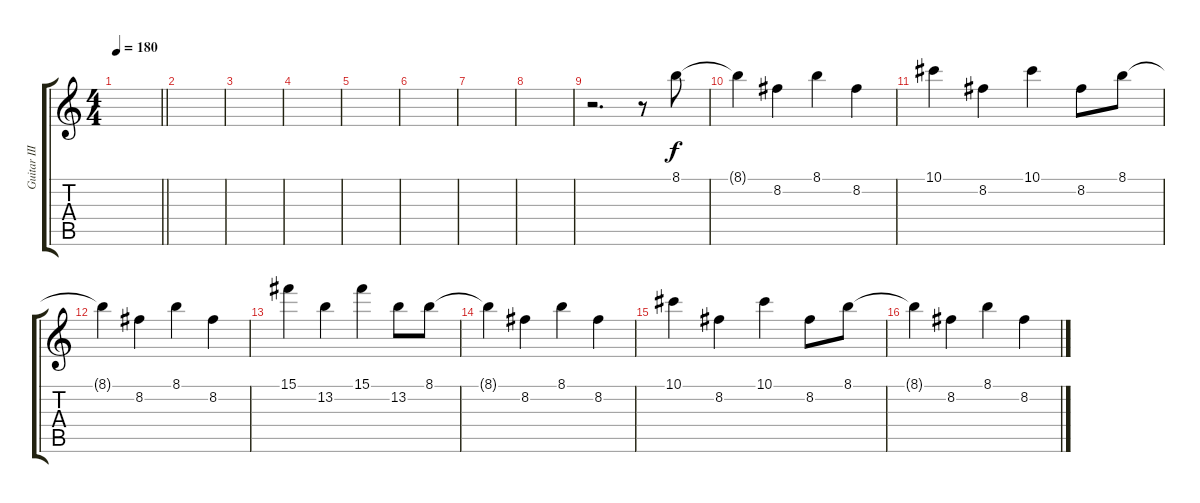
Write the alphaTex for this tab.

\track ("Guitar III" "Guitar III") {instrument distortionguitar}
\staff {score tabs}
\tuning (Eb4 Bb3 Gb3 Db3 Ab2 Db2) {hide}
\ts (4 4)
\tempo 180
\clef g2
\barLineRight lightlight
\ks c
|
|
|
|
|
|
|
|
r.2{d} r.8 8.1.8{dy f} |
8.1{t}.4 8.2.4 8.1.4 8.2.4 |
10.1.4 8.2.4 10.1.4 8.2.8 8.1.8 |
8.1{t}.4 8.2.4 8.1.4 8.2.4 |
15.1.4 13.2.4 15.1.4 13.2.8 8.1.8 |
8.1{t}.4 8.2.4 8.1.4 8.2.4 |
10.1.4 8.2.4 10.1.4 8.2.8 8.1.8 |
8.1{t}.4 8.2.4 8.1.4 8.2.4
